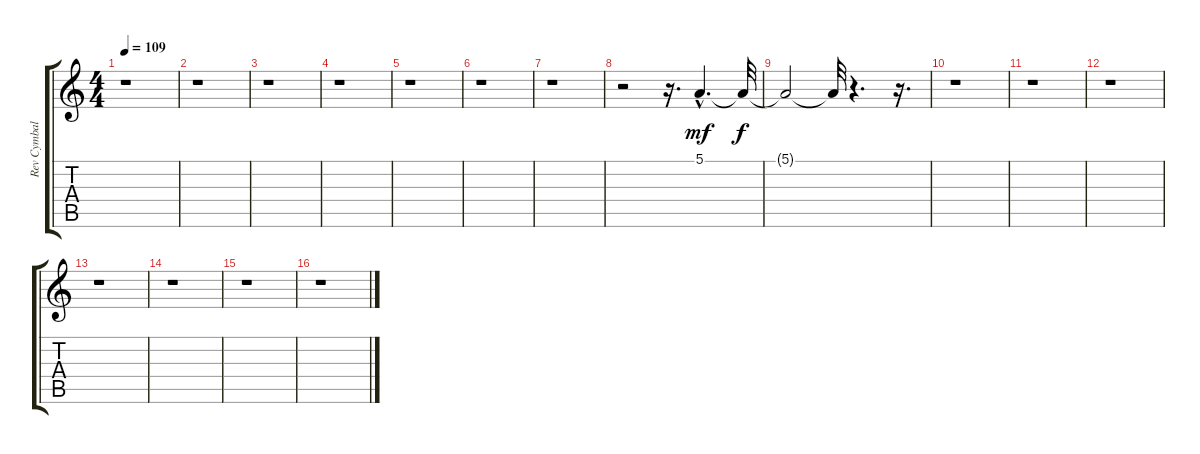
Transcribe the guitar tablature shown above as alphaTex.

\track ("Rev Cymbal" "Rev Cymbal") {instrument reversecymbal}
\staff {score tabs}
\tuning (E4 B3 G3 D3 A2 E2) {hide}
\ts (4 4)
\tempo 109
\clef g2
\ks c
r.1{dy mf instrument reversecymbal} |
r.1 |
r.1 |
r.1 |
r.1 |
r.1 |
r.1 |
r.2 r.16{d} 5.1{hac}.4{d} 5.1{t}.32{dy f} |
5.1{t}.2 5.1{t}.32 r.4{d} r.16{d} |
r.1 |
r.1 |
r.1 |
r.1 |
r.1 |
r.1 |
r.1
